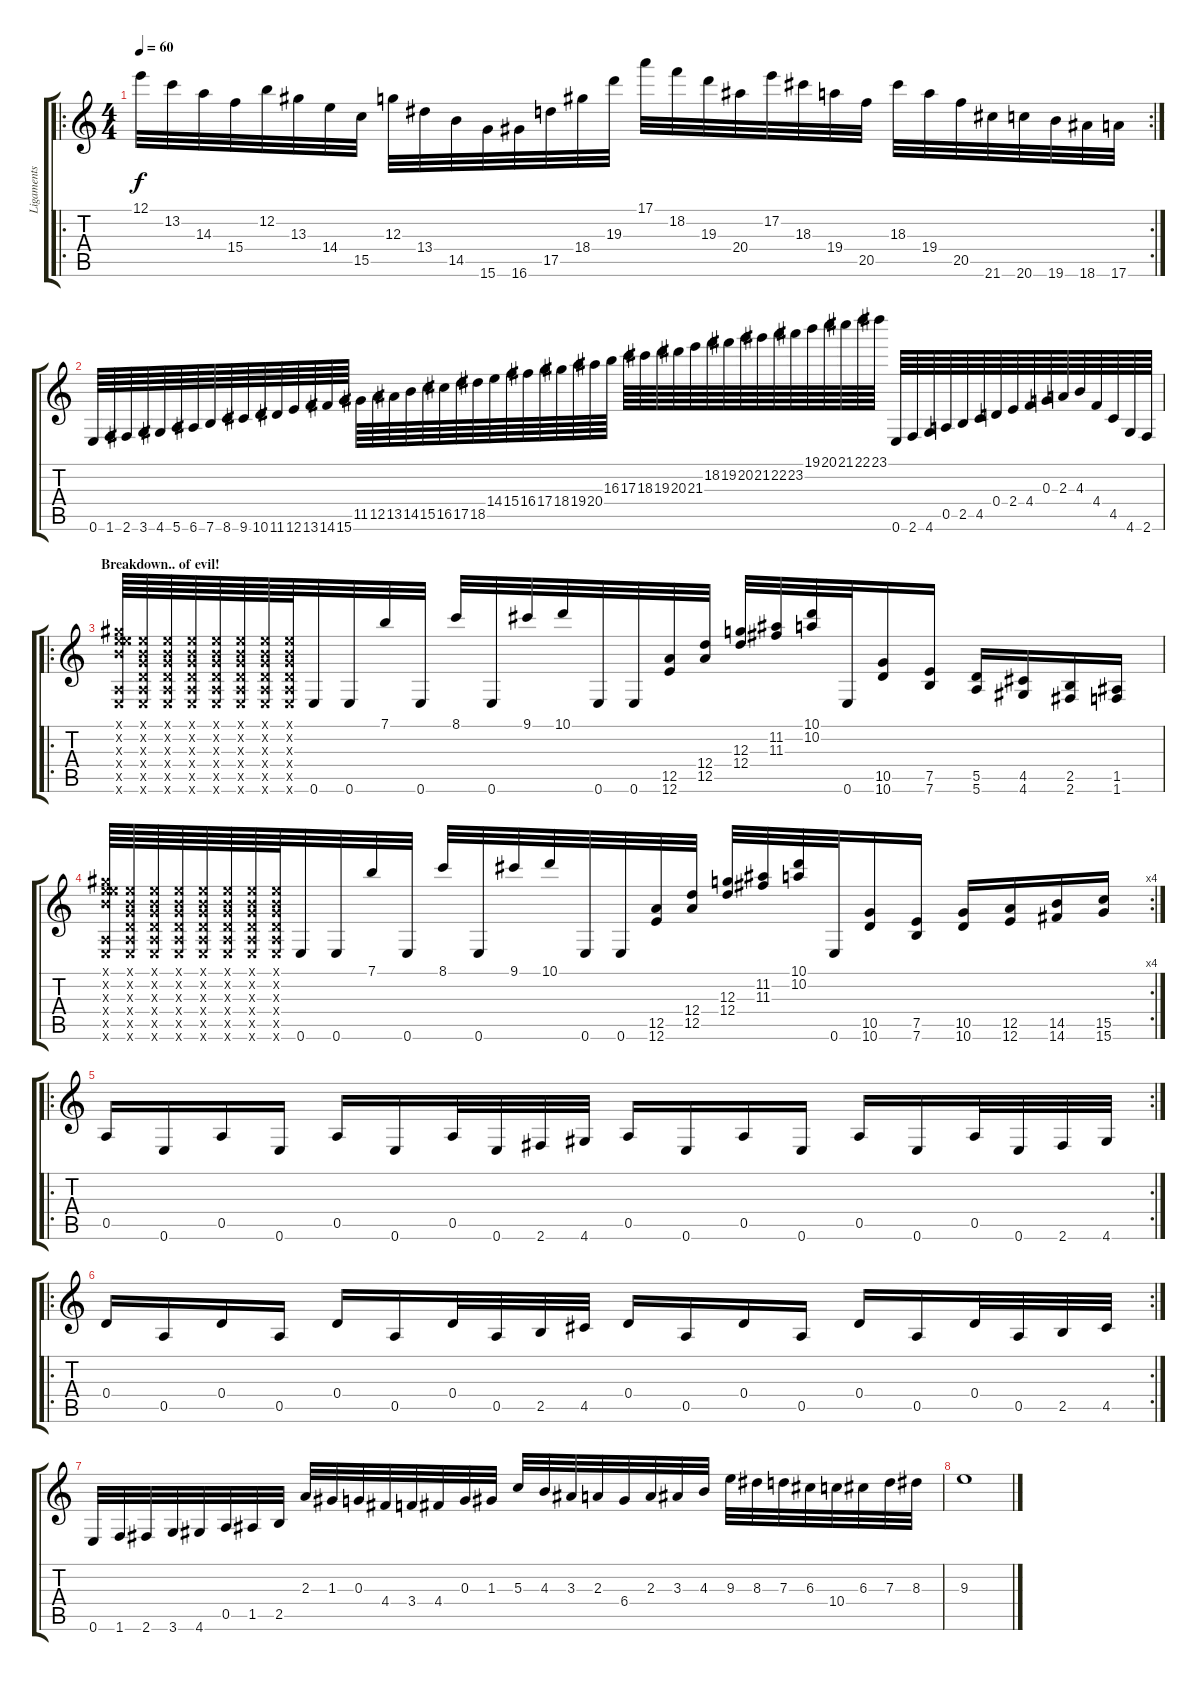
\track ("Ligaments Of Evil" "Ligaments ") {instrument guitarharmonics}
\staff {score tabs}
\tuning (E4 B3 G3 D3 A2 E2) {hide}
\ro
\rc 2
\ts (4 4)
\tempo 60
\clef g2
\ks c
12.1.32{dy f} 13.2.32 14.3.32 15.4.32 12.2.32 13.3.32 14.4.32 15.5.32 12.3.32 13.4.32 14.5.32 15.6.32 16.6.32 17.5.32 18.4.32 19.3.32 17.1.32 18.2.32 19.3.32 20.4.32 17.2.32 18.3.32 19.4.32 20.5.32 18.3.32 19.4.32 20.5.32 21.6.32 20.6.32 19.6.32 18.6.32 17.6.32 |
0.6.64 1.6.64 2.6.64 3.6.64 4.6.64 5.6.64 6.6.64 7.6.64 8.6.64 9.6.64 10.6.64 11.6.64 12.6.64 13.6.64 14.6.64 15.6.64 11.5.64 12.5.64 13.5.64 14.5.64 15.5.64 16.5.64 17.5.64 18.5.64 14.4.64 15.4.64 16.4.64 17.4.64 18.4.64 19.4.64 20.4.64 16.3.64 17.3.64 18.3.64 19.3.64 20.3.64 21.3.64 18.2.64 19.2.64 20.2.64 21.2.64 22.2.64 23.2.64 19.1.64 20.1.64 21.1.64 22.1.64 23.1.64 0.6.64 2.6.64 4.6.64 0.5.64 2.5.64 4.5.64 0.4.64 2.4.64 4.4.64 0.3.64 2.3.64 4.3.64 4.4.64 4.5.64 4.6.64 2.6.64 |
\ro
\section ("" "Breakdown.. of evil!")
(0.1{x} 9.2{x} 9.3{x} 9.4{x} 0.5{x} 0.6{x}).64 (0.1{x} 0.2{x} 0.3{x} 0.4{x} 0.5{x} 0.6{x}).64 (0.1{x} 0.2{x} 0.3{x} 0.4{x} 0.5{x} 0.6{x}).64 (0.1{x} 0.2{x} 0.3{x} 0.4{x} 0.5{x} 0.6{x}).64 (0.1{x} 0.2{x} 0.3{x} 0.4{x} 0.5{x} 0.6{x}).64 (0.1{x} 0.2{x} 0.3{x} 0.4{x} 0.5{x} 0.6{x}).64 (0.1{x} 0.2{x} 0.3{x} 0.4{x} 0.5{x} 0.6{x}).64 (0.1{x} 0.2{x} 0.3{x} 0.4{x} 0.5{x} 0.6{x}).64 0.6.32 0.6.32 7.1.32 0.6.32 8.1.32 0.6.32 9.1.32 10.1.32 0.6.32 0.6.32 (12.5 12.6).32 (12.4 12.5).32 (12.3 12.4).32 (11.2 11.3).32 (10.1 10.2).32 0.6.32 (10.5 10.6).16 (7.5 7.6).16 (5.5 5.6).16 (4.5 4.6).16 (2.5 2.6).16 (1.5 1.6).16 |
\rc 4
(0.1{x} 9.2{x} 9.3{x} 9.4{x} 0.5{x} 0.6{x}).64 (0.1{x} 0.2{x} 0.3{x} 0.4{x} 0.5{x} 0.6{x}).64 (0.1{x} 0.2{x} 0.3{x} 0.4{x} 0.5{x} 0.6{x}).64 (0.1{x} 0.2{x} 0.3{x} 0.4{x} 0.5{x} 0.6{x}).64 (0.1{x} 0.2{x} 0.3{x} 0.4{x} 0.5{x} 0.6{x}).64 (0.1{x} 0.2{x} 0.3{x} 0.4{x} 0.5{x} 0.6{x}).64 (0.1{x} 0.2{x} 0.3{x} 0.4{x} 0.5{x} 0.6{x}).64 (0.1{x} 0.2{x} 0.3{x} 0.4{x} 0.5{x} 0.6{x}).64 0.6.32 0.6.32 7.1.32 0.6.32 8.1.32 0.6.32 9.1.32 10.1.32 0.6.32 0.6.32 (12.5 12.6).32 (12.4 12.5).32 (12.3 12.4).32 (11.2 11.3).32 (10.1 10.2).32 0.6.32 (10.5 10.6).16 (7.5 7.6).16 (10.5 10.6).16 (12.5 12.6).16 (14.5 14.6).16 (15.5 15.6).16 |
\ro
\rc 2
0.5.16 0.6.16 0.5.16 0.6.16 0.5.16 0.6.16 0.5.32 0.6.32 2.6.32 4.6.32 0.5.16 0.6.16 0.5.16 0.6.16 0.5.16 0.6.16 0.5.32 0.6.32 2.6.32 4.6.32 |
\ro
\rc 2
0.4.16 0.5.16 0.4.16 0.5.16 0.4.16 0.5.16 0.4.32 0.5.32 2.5.32 4.5.32 0.4.16 0.5.16 0.4.16 0.5.16 0.4.16 0.5.16 0.4.32 0.5.32 2.5.32 4.5.32 |
0.6.32 1.6.32 2.6.32 3.6.32 4.6.32 0.5.32 1.5.32 2.5.32 2.3.32 1.3.32 0.3.32 4.4.32 3.4.32 4.4.32 0.3.32 1.3.32 5.3.32 4.3.32 3.3.32 2.3.32 6.4.32 2.3.32 3.3.32 4.3.32 9.3.32 8.3.32 7.3.32 6.3.32 10.4.32 6.3.32 7.3.32 8.3.32 |
9.3.1
